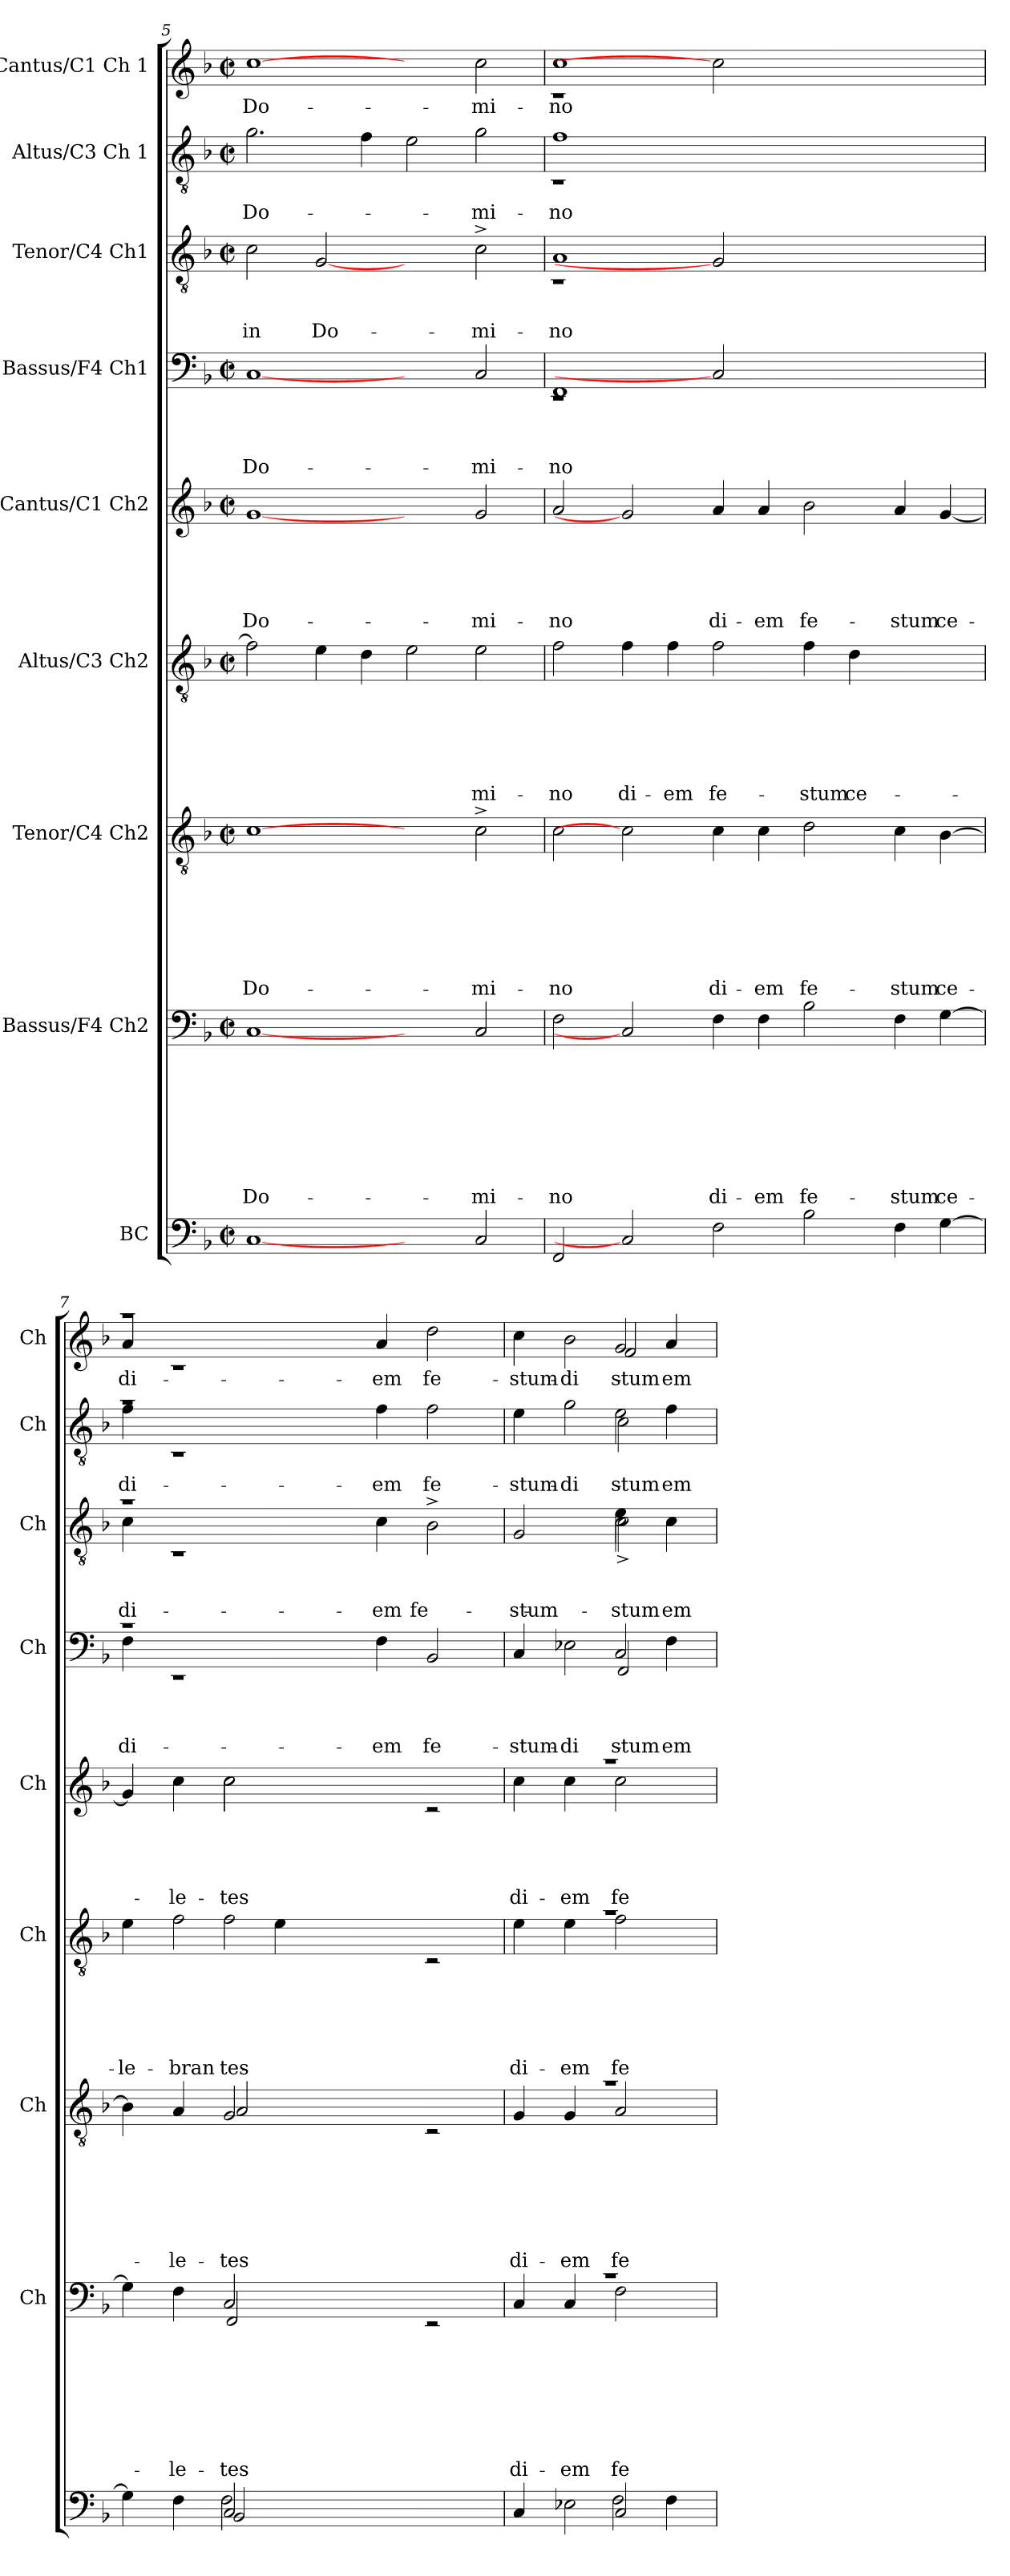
**kern	**kern	**text	**text	**text	**text	**text	**text	**text	**text	**kern	**text	**text	**text	**text	**text	**text	**text	**kern	**text	**text	**text	**text	**text	**text	**kern	**text	**text	**text	**text	**text	**kern	**text	**text	**text	**text	**kern	**text	**text	**text	**kern	**text	**text	**kern	**text
*part9	*part8	*part8	*part8	*part8	*part8	*part8	*part8	*part8	*part8	*part7	*part7	*part7	*part7	*part7	*part7	*part7	*part7	*part6	*part6	*part6	*part6	*part6	*part6	*part6	*part5	*part5	*part5	*part5	*part5	*part5	*part4	*part4	*part4	*part4	*part4	*part3	*part3	*part3	*part3	*part2	*part2	*part2	*part1	*part1
*staff9	*staff8	*staff8	*staff8	*staff8	*staff8	*staff8	*staff8	*staff8	*staff8	*staff7	*staff7	*staff7	*staff7	*staff7	*staff7	*staff7	*staff7	*staff6	*staff6	*staff6	*staff6	*staff6	*staff6	*staff6	*staff5	*staff5	*staff5	*staff5	*staff5	*staff5	*staff4	*staff4	*staff4	*staff4	*staff4	*staff3	*staff3	*staff3	*staff3	*staff2	*staff2	*staff2	*staff1	*staff1
*I"BC	*I"Bassus/F4 Ch2	*	*	*	*	*	*	*	*	*I"Tenor/C4 Ch2	*	*	*	*	*	*	*	*I"Altus/C3 Ch2	*	*	*	*	*	*	*I"Cantus/C1 Ch2	*	*	*	*	*	*I"Bassus/F4 Ch1	*	*	*	*	*I"Tenor/C4 Ch1	*	*	*	*I"Altus/C3 Ch 1	*	*	*I"Cantus/C1 Ch 1	*
*	*I'Ch	*	*	*	*	*	*	*	*	*I'Ch	*	*	*	*	*	*	*	*I'Ch	*	*	*	*	*	*	*I'Ch	*	*	*	*	*	*I'Ch	*	*	*	*	*I'Ch	*	*	*	*I'Ch	*	*	*I'Ch	*
*clefF4	*clefF4	*	*	*	*	*	*	*	*	*clefGv2	*	*	*	*	*	*	*	*clefGv2	*	*	*	*	*	*	*clefG2	*	*	*	*	*	*clefF4	*	*	*	*	*clefGv2	*	*	*	*clefGv2	*	*	*clefG2	*
*k[b-]	*k[b-]	*	*	*	*	*	*	*	*	*k[b-]	*	*	*	*	*	*	*	*k[b-]	*	*	*	*	*	*	*k[b-]	*	*	*	*	*	*k[b-]	*	*	*	*	*k[b-]	*	*	*	*k[b-]	*	*	*k[b-]	*
*F:	*F:	*	*	*	*	*	*	*	*	*F:	*	*	*	*	*	*	*	*F:	*	*	*	*	*	*	*F:	*	*	*	*	*	*F:	*	*	*	*	*F:	*	*	*	*F:	*	*	*F:	*
*M2/2	*M2/2	*	*	*	*	*	*	*	*	*M2/2	*	*	*	*	*	*	*	*M2/2	*	*	*	*	*	*	*M2/2	*	*	*	*	*	*M2/2	*	*	*	*	*M2/2	*	*	*	*M2/2	*	*	*M2/2	*
*met(c|)	*met(c|)	*	*	*	*	*	*	*	*	*met(c|)	*	*	*	*	*	*	*	*met(c|)	*	*	*	*	*	*	*met(c|)	*	*	*	*	*	*met(c|)	*	*	*	*	*met(c|)	*	*	*	*met(c|)	*	*	*met(c|)	*
=5	=5	=5	=5	=5	=5	=5	=5	=5	=5	=5	=5	=5	=5	=5	=5	=5	=5	=5	=5	=5	=5	=5	=5	=5	=5	=5	=5	=5	=5	=5	=5	=5	=5	=5	=5	=5	=5	=5	=5	=5	=5	=5	=5	=5
!	!	!	!	!	!	!	!	!	!LO:LY:b	!	!	!	!	!	!	!	!LO:LY:b	!	!	!	!	!	!	!	!	!	!	!	!	!LO:LY:b	!	!	!	!	!LO:LY:b	!	!	!	!LO:LY:b	!	!	!LO:LY:b	!	!LO:LY:b
[1C	[1C	.	.	.	.	.	.	.	Do-	[1c	.	.	.	.	.	.	Do-	2f\]	.	.	.	.	.	.	[1g	.	.	.	.	Do-	[1C	.	.	.	Do-	2c\	.	.	in	2.g\	.	Do-	[1cc	Do-
!	!	!	!	!	!	!	!	!	!	!	!	!	!	!	!	!	!	!	!	!	!	!	!	!	!	!	!	!	!	!	!	!	!	!	!	!	!	!	!LO:LY:b	!	!	!	!	!
.	.	.	.	.	.	.	.	.	.	.	.	.	.	.	.	.	.	4e\	.	.	.	.	.	.	.	.	.	.	.	.	.	.	.	.	.	[2G	.	.	Do-	.	.	.	.	.
.	.	.	.	.	.	.	.	.	.	.	.	.	.	.	.	.	.	4d\	.	.	.	.	.	.	.	.	.	.	.	.	.	.	.	.	.	.	.	.	.	4f\	.	.	.	.
2ryy	2ryy	.	.	.	.	.	.	.	.	2ryy	.	.	.	.	.	.	.	2e\	.	.	.	.	.	.	2ryy	.	.	.	.	.	2ryy	.	.	.	.	2ryy	.	.	.	2e\	.	.	2ryy	.
!	!	!	!	!	!	!	!	!	!LO:LY:b	!	!	!	!	!	!	!	!LO:LY:b	!	!	!	!	!	!	!LO:LY:b	!	!	!	!	!	!LO:LY:b	!	!	!	!	!LO:LY:b	!	!	!	!LO:LY:b	!	!	!LO:LY:b	!	!LO:LY:b
2C/	2C/	.	.	.	.	.	.	.	-mi-	2c^>\	.	.	.	.	.	.	-mi-	2e\	.	.	.	.	.	-mi-	2g/	.	.	.	.	-mi-	2C/	.	.	.	-mi-	2c^>\	.	.	-mi-	2g\	.	-mi-	2cc\	-mi-
!!LO:LB:g=z
=6	=6	=6	=6	=6	=6	=6	=6	=6	=6	=6	=6	=6	=6	=6	=6	=6	=6	=6	=6	=6	=6	=6	=6	=6	=6	=6	=6	=6	=6	=6	=6	=6	=6	=6	=6	=6	=6	=6	=6	=6	=6	=6	=6	=6
!	!	!	!	!	!	!	!	!	!LO:LY:b	!	!	!	!	!	!	!	!LO:LY:b	!	!	!	!	!	!	!LO:LY:b	!	!	!	!	!	!LO:LY:b	!	!	!	!	!LO:LY:b	!	!	!	!LO:LY:b	!	!	!LO:LY:b	!	!LO:LY:b
*	*	*	*	*	*	*	*	*	*	*	*	*	*	*	*	*	*	*	*	*	*	*	*	*	*	*	*	*	*	*	*^	*	*	*	*	*^	*	*	*	*^	*	*	*^	*
2FF/	2F\	.	.	.	.	.	.	.	-no	2c\	.	.	.	.	.	.	-no	2f\	.	.	.	.	.	-no	2a/	.	.	.	.	-no	1FF	1rEE	.	.	.	-no	1A	1rC	.	.	-no	1f	1rC	.	-no	1cc	1rc	-no
!	!	!	!	!	!	!	!	!	!	!	!	!	!	!	!	!	!	!	!	!	!	!	!	!LO:LY:b	!	!	!	!	!	!	!	!	!	!	!	!	!	!	!	!	!	!	!	!	!	!	!	!
2C]	2C]	.	.	.	.	.	.	.	.	2c]	.	.	.	.	.	.	.	4f\	.	.	.	.	.	di-	2g]	.	.	.	.	.	.	.	.	.	.	.	.	.	.	.	.	.	.	.	.	.	.	.
!	!	!	!	!	!	!	!	!	!	!	!	!	!	!	!	!	!	!	!	!	!	!	!	!LO:LY:b	!	!	!	!	!	!	!	!	!	!	!	!	!	!	!	!	!	!	!	!	!	!	!	!
.	.	.	.	.	.	.	.	.	.	.	.	.	.	.	.	.	.	4f\	.	.	.	.	.	-em	.	.	.	.	.	.	.	.	.	.	.	.	.	.	.	.	.	.	.	.	.	.	.	.
!	!	!	!	!	!	!	!	!	!LO:LY:b	!	!	!	!	!	!	!	!LO:LY:b	!	!	!	!	!	!	!LO:LY:b	!	!	!	!	!	!LO:LY:b	!	!	!	!	!	!	!	!	!	!	!	!	!	!	!	!	!	!
2F\	4F\	.	.	.	.	.	.	.	di-	4c\	.	.	.	.	.	.	di-	2f\	.	.	.	.	.	fe-	4a/	.	.	.	.	di-	2C]	1ryy	.	.	.	.	2G]	1ryy	.	.	.	1.ryy	1.ryy	.	.	2cc]	1ryy	.
!	!	!	!	!	!	!	!	!	!LO:LY:b	!	!	!	!	!	!	!	!LO:LY:b	!	!	!	!	!	!	!	!	!	!	!	!	!LO:LY:b	!	!	!	!	!	!	!	!	!	!	!	!	!	!	!	!	!	!
.	4F\	.	.	.	.	.	.	.	-em	4c\	.	.	.	.	.	.	-em	.	.	.	.	.	.	.	4a/	.	.	.	.	-em	.	.	.	.	.	.	.	.	.	.	.	.	.	.	.	.	.	.
!	!	!	!	!	!	!	!	!	!LO:LY:b	!	!	!	!	!	!	!	!LO:LY:b	!	!	!	!	!	!	!LO:LY:b	!	!	!	!	!	!LO:LY:b	!	!	!	!	!	!	!	!	!	!	!	!	!	!	!	!	!	!
2B-\	2B-\	.	.	.	.	.	.	.	fe-	2d\	.	.	.	.	.	.	fe-	4f\	.	.	.	.	.	-stum	2b-\	.	.	.	.	fe-	1ryy	.	.	.	.	.	1ryy	.	.	.	.	.	.	.	.	1ryy	.	.
!	!	!	!	!	!	!	!	!	!	!	!	!	!	!	!	!	!	!	!	!	!	!	!	!LO:LY:b	!	!	!	!	!	!	!	!	!	!	!	!	!	!	!	!	!	!	!	!	!	!	!	!
.	.	.	.	.	.	.	.	.	.	.	.	.	.	.	.	.	.	4d\	.	.	.	.	.	ce-	.	.	.	.	.	.	.	.	.	.	.	.	.	.	.	.	.	.	.	.	.	.	.	.
!	!	!	!	!	!	!	!	!	!LO:LY:b	!	!	!	!	!	!	!	!LO:LY:b	!	!	!	!	!	!	!	!	!	!	!	!	!LO:LY:b	!	!	!	!	!	!	!	!	!	!	!	!	!	!	!	!	!	!
4F\	4F\	.	.	.	.	.	.	.	-stum	4c\	.	.	.	.	.	.	-stum	2ryy	.	.	.	.	.	.	4a/	.	.	.	.	-stum	.	2ryy	.	.	.	.	.	2ryy	.	.	.	.	.	.	.	.	2ryy	.
!	!	!	!	!	!	!	!	!	!LO:LY:b	!	!	!	!	!	!	!	!LO:LY:b	!	!	!	!	!	!	!	!	!	!	!	!	!LO:LY:b	!	!	!	!	!	!	!	!	!	!	!	!	!	!	!	!	!	!
[>4G\	[>4G\	.	.	.	.	.	.	.	ce-	[>4B-\	.	.	.	.	.	.	ce-	.	.	.	.	.	.	.	[<4g/	.	.	.	.	ce-	.	.	.	.	.	.	.	.	.	.	.	.	.	.	.	.	.	.
=7	=7	=7	=7	=7	=7	=7	=7	=7	=7	=7	=7	=7	=7	=7	=7	=7	=7	=7	=7	=7	=7	=7	=7	=7	=7	=7	=7	=7	=7	=7	=7	=7	=7	=7	=7	=7	=7	=7	=7	=7	=7	=7	=7	=7	=7	=7	=7	=7
*^	*^	*	*	*	*	*	*	*	*	*^	*	*	*	*	*	*	*	*	*	*	*	*	*	*	*	*	*	*	*	*	*	*	*	*	*	*	*	*	*	*	*	*	*	*	*	*	*	*
*	*^	*	*	*	*	*	*	*	*	*	*	*	*	*	*	*	*	*	*	*	*	*	*	*	*	*	*	*	*	*	*	*	*	*	*	*	*	*	*	*	*	*	*	*	*	*	*	*	*	*	*
!	!	!	!	!	!	!	!	!	!	!	!	!	!	!	!	!	!	!	!	!	!	!	!	!	!	!	!	!LO:LY:b	!	!	!	!	!	!	!	!	!	!	!	!LO:LY:b	!	!	!	!	!LO:LY:b	!	!	!	!LO:LY:b	!	!	!LO:LY:b
*	*	*	*	*	*	*	*	*	*	*	*	*	*	*	*	*	*	*	*	*	*	*^	*	*	*	*	*	*	*^	*	*	*	*	*	*	*	*	*	*	*	*	*	*	*	*	*	*	*	*	*	*	*
4G\]	2ryy	2ryy	4G\]	2ryy	.	.	.	.	.	.	.	.	4B-\]	2ryy	.	.	.	.	.	.	.	4e\	2ryy	.	.	.	.	.	-le-	4g/]	2ryy	.	.	.	.	.	1rc	4F\	.	.	.	di-	1ra	4c\	.	.	di-	1ra	4f\	.	di-	1raa	4a/	di-
!	!	!	!	!	!	!	!	!	!	!	!	!LO:LY:b	!	!	!	!	!	!	!	!	!LO:LY:b	!	!	!	!	!	!	!	!LO:LY:b	!	!	!	!	!	!	!LO:LY:b	!	!	!	!	!	!	!	!	!	!	!	!	!	!	!	!	!	!
4F\	.	.	4F\	.	.	.	.	.	.	.	.	-le-	4A/	.	.	.	.	.	.	.	-le-	2f\	.	.	.	.	.	.	-bran-	4cc\	.	.	.	.	.	-le-	.	1rEE	.	.	.	.	.	1rC	.	.	.	.	1rC	.	.	.	1rc	.
!	!	!	!	!	!	!	!	!	!	!	!	!LO:LY:b	!	!	!	!	!	!	!	!	!	!	!	!	!	!	!	!	!	!	!	!	!	!	!	!	!	!	!	!	!	!	!	!	!	!	!	!	!	!	!	!	!	!
!	!	!	!	!	!	!	!	!	!	!	!	!LO:LY:b	!	!	!	!	!	!	!	!	!LO:LY:b	!	!	!	!	!	!	!	!	!	!	!	!	!	!	!	!	!	!	!	!	!	!	!	!	!	!	!	!	!	!	!	!	!
!	!	!	!	!	!	!	!	!	!	!	!	!	!	!	!	!	!	!	!	!	!LO:LY:b	!	!	!	!	!	!	!	!LO:LY:b	!	!	!	!	!	!	!LO:LY:b	!	!	!	!	!	!	!	!	!	!	!	!	!	!	!	!	!	!
!	!	!	!	!	!	!	!	!	!	!	!	!	!	!	!	!	!	!	!	!	!	!	!	!	!	!	!	!	!	!	!	!	!	!	!	!LO:LY:b	!	!	!	!	!	!	!	!	!	!	!	!	!	!	!	!	!	!
2C/	2F\	2BB-/	2C/	2FF/	.	.	.	.	.	.	.	-tes	2G/	2A/	.	.	.	.	.	.	-tes	.	2f\	.	.	.	.	.	-tes	2cc\	2cc\	.	.	.	.	-tes	.	.	.	.	.	.	.	.	.	.	.	.	.	.	.	.	.	.
.	.	.	.	.	.	.	.	.	.	.	.	.	.	.	.	.	.	.	.	.	.	4e\	.	.	.	.	.	.	.	.	.	.	.	.	.	.	.	.	.	.	.	.	.	.	.	.	.	.	.	.	.	.	.	.
1ryy	1ryy	1ryy	1ryy	2ryy	.	.	.	.	.	.	.	.	1ryy	2ryy	.	.	.	.	.	.	.	1ryy	2ryy	.	.	.	.	.	.	1ryy	2ryy	.	.	.	.	.	1ryy	.	.	.	.	.	1ryy	.	.	.	.	1ryy	.	.	.	1ryy	.	.
!	!	!	!	!	!	!	!	!	!	!	!	!	!	!	!	!	!	!	!	!	!	!	!	!	!	!	!	!	!	!	!	!	!	!	!	!	!	!	!	!	!	!LO:LY:b	!	!	!	!	!LO:LY:b	!	!	!	!LO:LY:b	!	!	!LO:LY:b
.	.	.	.	.	.	.	.	.	.	.	.	.	.	.	.	.	.	.	.	.	.	.	.	.	.	.	.	.	.	.	.	.	.	.	.	.	.	4F\	.	.	.	-em	.	4c\	.	.	-em	.	4f\	.	-em	.	4a/	-em
!	!	!	!	!	!	!	!	!	!	!	!	!	!	!	!	!	!	!	!	!	!	!	!	!	!	!	!	!	!	!	!	!	!	!	!	!	!	!	!	!	!	!LO:LY:b	!	!	!	!	!LO:LY:b	!	!	!	!LO:LY:b	!	!	!LO:LY:b
.	.	.	.	2rEE	.	.	.	.	.	.	.	.	.	2rC	.	.	.	.	.	.	.	.	2rC	.	.	.	.	.	.	.	2rc	.	.	.	.	.	.	2BB-/	.	.	.	fe-	.	2B-^<\	.	.	fe-	.	2f\	.	fe-	.	2dd\	fe-
=8	=8	=8	=8	=8	=8	=8	=8	=8	=8	=8	=8	=8	=8	=8	=8	=8	=8	=8	=8	=8	=8	=8	=8	=8	=8	=8	=8	=8	=8	=8	=8	=8	=8	=8	=8	=8	=8	=8	=8	=8	=8	=8	=8	=8	=8	=8	=8	=8	=8	=8	=8	=8	=8	=8
!	!	!	!	!	!	!	!	!	!	!	!	!LO:LY:b	!	!	!	!	!	!	!	!	!LO:LY:b	!	!	!	!	!	!	!	!LO:LY:b	!	!	!	!	!	!	!LO:LY:b	!	!	!	!	!	!LO:LY:b	!	!	!	!	!LO:LY:b	!	!	!	!LO:LY:b	!	!	!LO:LY:b
*	*	*	*	*	*	*	*	*	*	*	*	*	*	*	*	*	*	*	*	*	*	*	*	*	*	*	*	*	*	*	*	*	*	*	*	*	*	*^	*	*	*	*	*	*^	*	*	*	*	*^	*	*	*	*^	*
4C/	2ryy	2ryy	1rc	4C/	.	.	.	.	.	.	.	di-	1ra	4G/	.	.	.	.	.	.	di-	1ra	4e\	.	.	.	.	.	di-	1raa	4cc\	.	.	.	.	di-	4C/	2ryy	2ryy	.	.	.	-stum	2G/	2ryy	2ryy	.	.	-stum	4e\	2ryy	2ryy	.	-stum	4cc\	2ryy	2ryy	-stum
!	!	!	!	!	!	!	!	!	!	!	!	!LO:LY:b	!	!	!	!	!	!	!	!	!LO:LY:b	!	!	!	!	!	!	!	!LO:LY:b	!	!	!	!	!	!	!LO:LY:b	!	!	!	!	!	!	!LO:LY:b	!	!	!	!	!	!	!	!	!	!	!LO:LY:b	!	!	!	!LO:LY:b
2E-X\	.	.	.	4C/	.	.	.	.	.	.	.	-em	.	4G/	.	.	.	.	.	.	-em	.	4e\	.	.	.	.	.	-em	.	4cc\	.	.	.	.	-em	2E-X\	.	.	.	.	.	di-	.	.	.	.	.	.	2g\	.	.	.	di-	2b-\	.	.	di-
!	!	!	!	!	!	!	!	!	!	!	!	!LO:LY:b	!	!	!	!	!	!	!	!	!LO:LY:b	!	!	!	!	!	!	!	!LO:LY:b	!	!	!	!	!	!	!LO:LY:b	!	!	!	!	!	!	!LO:LY:b	!	!	!	!	!	!	!	!	!	!	!	!	!	!	!
!	!	!	!	!	!	!	!	!	!	!	!	!	!	!	!	!	!	!	!	!	!	!	!	!	!	!	!	!	!	!	!	!	!	!	!	!	!	!	!	!	!	!	!LO:LY:b	!	!	!	!	!	!LO:LY:b	!	!	!	!	!	!	!	!	!
!	!	!	!	!	!	!	!	!	!	!	!	!	!	!	!	!	!	!	!	!	!	!	!	!	!	!	!	!	!	!	!	!	!	!	!	!	!	!	!	!	!	!	!	!	!	!	!	!	!LO:LY:b	!	!	!	!	!	!	!	!	!
!	!	!	!	!	!	!	!	!	!	!	!	!	!	!	!	!	!	!	!	!	!	!	!	!	!	!	!	!	!	!	!	!	!	!	!	!	!	!	!	!	!	!	!	!	!	!	!	!	!LO:LY:b	!	!	!	!	!LO:LY:b	!	!	!	!
!	!	!	!	!	!	!	!	!	!	!	!	!	!	!	!	!	!	!	!	!	!	!	!	!	!	!	!	!	!	!	!	!	!	!	!	!	!	!	!	!	!	!	!	!	!	!	!	!	!	!	!	!	!	!LO:LY:b	!	!	!	!LO:LY:b
!	!	!	!	!	!	!	!	!	!	!	!	!	!	!	!	!	!	!	!	!	!	!	!	!	!	!	!	!	!	!	!	!	!	!	!	!	!	!	!	!	!	!	!	!	!	!	!	!	!	!	!	!	!	!	!	!	!	!LO:LY:b
.	2C/	2F\	.	2F\	.	.	.	.	.	.	.	fe-	.	2A/	.	.	.	.	.	.	fe-	.	2f\	.	.	.	.	.	fe-	.	2cc\	.	.	.	.	fe-	.	2C/	2FF/	.	.	.	-stum	4e\	2c^<\	2c\	.	.	-stum	.	2e\	2c\	.	-stum	.	2g/	2f/	-stum
!	!	!	!	!	!	!	!	!	!	!	!	!	!	!	!	!	!	!	!	!	!	!	!	!	!	!	!	!	!	!	!	!	!	!	!	!	!	!	!	!	!	!	!LO:LY:b	!	!	!	!	!	!LO:LY:b	!	!	!	!	!LO:LY:b	!	!	!	!LO:LY:b
4F\	.	.	.	.	.	.	.	.	.	.	.	.	.	.	.	.	.	.	.	.	.	.	.	.	.	.	.	.	.	.	.	.	.	.	.	.	4F\	.	.	.	.	.	-em	4c\	.	.	.	.	-em	4f\	.	.	.	-em	4a/	.	.	-em
*v	*v	*v	*	*	*	*	*	*	*	*	*	*	*v	*v	*	*	*	*	*	*	*	*v	*v	*	*	*	*	*	*	*v	*v	*	*	*	*	*	*v	*v	*v	*	*	*	*	*v	*v	*v	*	*	*	*v	*v	*v	*	*	*v	*v	*v	*
*	*v	*v	*	*	*	*	*	*	*	*	*	*	*	*	*	*	*	*	*	*	*	*	*	*	*	*	*	*	*	*	*	*	*	*	*	*	*	*	*	*	*	*	*	*	*
=	=	=	=	=	=	=	=	=	=	=	=	=	=	=	=	=	=	=	=	=	=	=	=	=	=	=	=	=	=	=	=	=	=	=	=	=	=	=	=	=	=	=	=	=
*-	*-	*-	*-	*-	*-	*-	*-	*-	*-	*-	*-	*-	*-	*-	*-	*-	*-	*-	*-	*-	*-	*-	*-	*-	*-	*-	*-	*-	*-	*-	*-	*-	*-	*-	*-	*-	*-	*-	*-	*-	*-	*-	*-	*-
